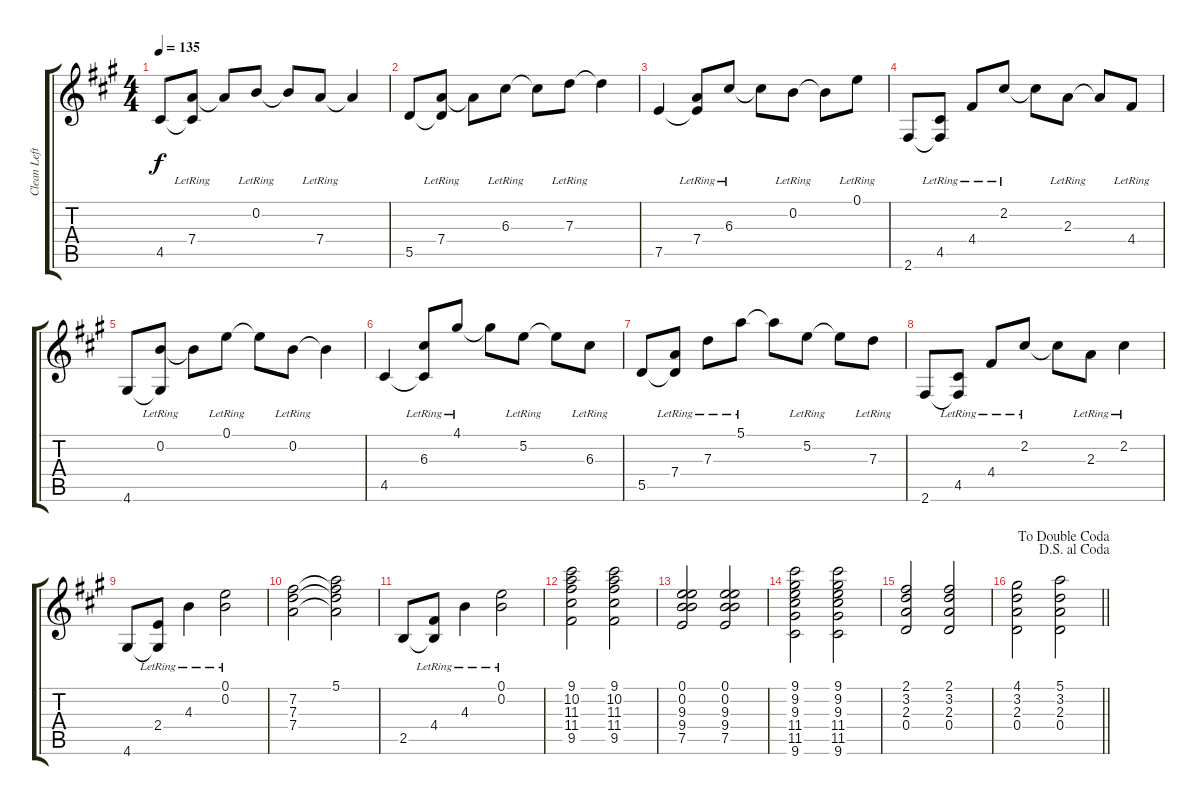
\track ("Clean Left" "Clean Left") {instrument electricguitarclean}
\staff {score tabs}
\tuning (E4 B3 G3 D3 A2 E2) {hide}
\ts (4 4)
\tempo 135
\clef g2
\ks a
4.5.8{dy f} (7.4{lr} 4.5{t}).8 7.4{t}.8 0.2{lr}.8 0.2{t}.8 7.4{lr}.8 7.4{t}.4 |
5.5.8 (7.4{lr} 5.5{t}).8 7.4{t}.8 6.3{lr}.8 6.3{t}.8 7.3{lr}.8 7.3{t}.4 |
7.5.4 (7.4{lr} 7.5{t}).8 6.3{lr}.8 6.3{t}.8 0.2{lr}.8 0.2{t}.8 0.1{lr}.8 |
2.6.8 (4.5{lr} 2.6{t}).8 4.4{lr}.8 2.2{lr}.8 2.2{t}.8 2.3{lr}.8 2.3{t}.8 4.4{lr}.8 |
4.6.8 (0.2{lr} 4.6{t}).8 0.2{t}.8 0.1{lr}.8 0.1{t}.8 0.2{lr}.8 0.2{t}.4 |
4.5.4 (6.3{lr} 4.5{t}).8 4.1{lr}.8 4.1{t}.8 5.2{lr}.8 5.2{t}.8 6.3{lr}.8 |
5.5.8 (7.4{lr} 5.5{t}).8 7.3{lr}.8 5.1{lr}.8 5.1{t}.8 5.2{lr}.8 5.2{t}.8 7.3{lr}.8 |
2.6.8 (4.5{lr} 2.6{t}).8 4.4{lr}.8 2.2{lr}.8 2.2{t}.8 2.3{lr}.8 2.2{lr}.4 |
4.6.8 (2.4{lr} 4.6{t}).8 4.3{lr}.4 (0.1{lr} 0.2{lr}).2 |
(7.2 7.3 7.4).2 (5.1 7.2{t} 7.3{t} 7.4{t}).2 |
2.5.8 (4.4{lr} 2.5{t}).8 4.3{lr}.4 (0.1{lr} 0.2{lr}).2 |
(9.1 10.2 11.3 11.4 9.5).2 (9.1 10.2 11.3 11.4 9.5).2 |
(0.1 0.2 9.3 9.4 7.5).2 (0.1 0.2 9.3 9.4 7.5).2 |
(9.1 9.2 9.3 11.4 11.5 9.6).2 (9.1 9.2 9.3 11.4 11.5 9.6).2 |
(2.1 3.2 2.3 0.4).2 (2.1 3.2 2.3 0.4).2 |
\jump dalsegnoalcoda
\jump dadoublecoda
\barLineRight lightlight
(4.1 3.2 2.3 0.4).2 (5.1 3.2 2.3 0.4).2
